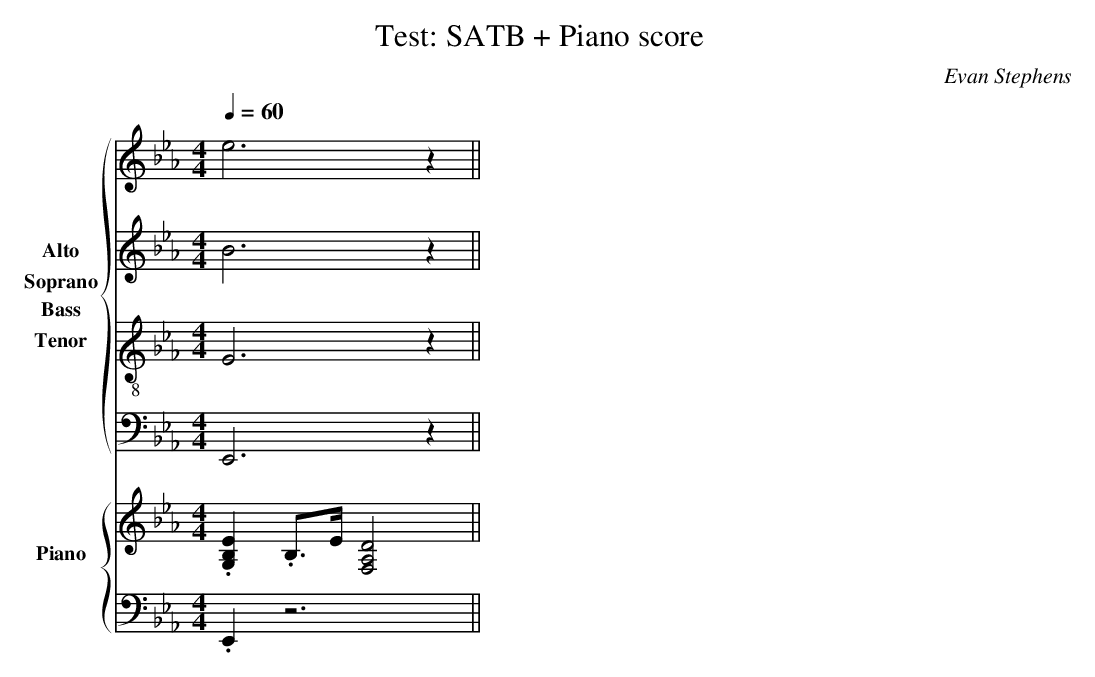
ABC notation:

X:1
T:Test: SATB + Piano score
C:Evan Stephens
M:4/4
Q:1/4=60
K:Eb
V:sop clef=treble name="Soprano" snm="S"
V:alt clef=treble name="Alto" snm="A"
V:ten middle=d clef=treble-8 name="Tenor" snm="T" % octave=-2
V:bas middle=d clef=bass name="Bass" snm="B" % octave=-2
V:p1 clef=treble name="Piano" snm=""
V:p2 clef=bass middle=d name="" snm="" % octave=-2
%%staves  {p1 p2}
%%score {sop alt ten bas} {p1 p2}
[V:sop][L:1/4]  e3 z ||
[V:alt][L:1/4]  B3 z ||
[V:ten][L:1/4]  G3 z ||
[V:bas][L:1/4]  E3 z ||
[V:p1][L:1/4] .[G,B,E].B,/>E/ [F,2A,2D2] ||
[V:p2][L:1/4] .E z3 ||
